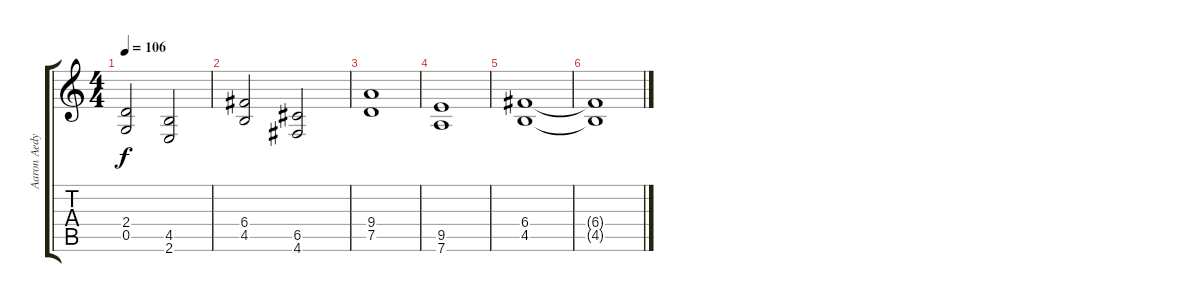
\track ("Aaron Aedy" "Aaron Aedy") {instrument distortionguitar}
\staff {score tabs}
\tuning (D4 A3 F3 C3 G2 D2) {hide}
\ts (4 4)
\tempo 106
\clef g2
\ks c
(2.4 0.5).2{dy f} (4.5 2.6).2 |
(6.4 4.5).2 (6.5 4.6).2 |
(9.4 7.5).1 |
(9.5 7.6).1 |
(6.4 4.5).1 |
(6.4{t} 4.5{t}).1
